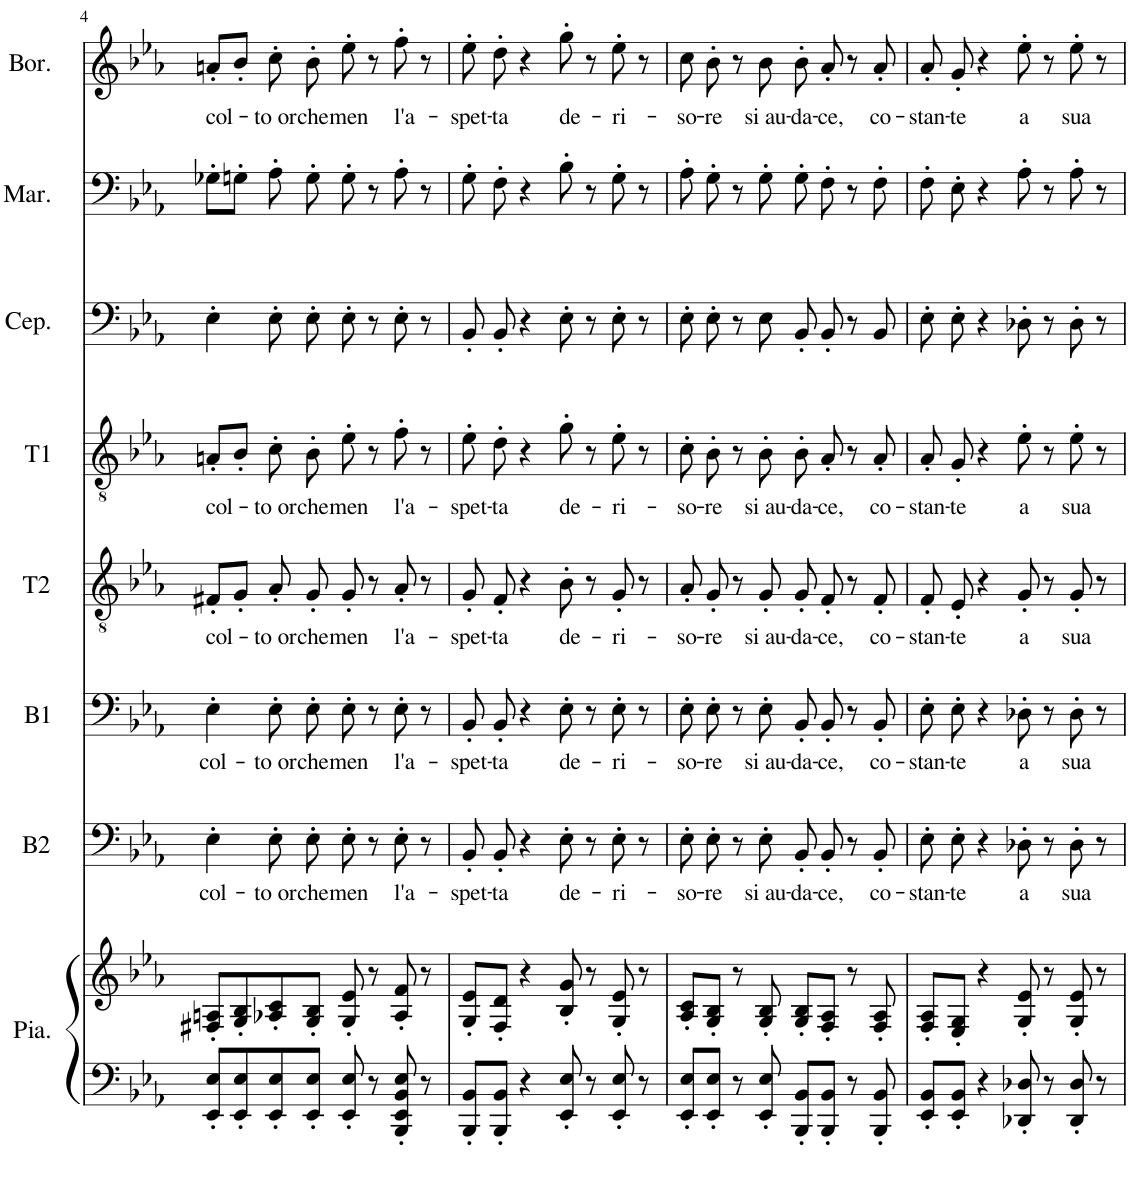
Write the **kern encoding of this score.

**kern	**kern	**kern	**text	**kern	**text	**kern	**text	**kern	**text	**kern	**kern	**kern	**text
*part8	*part8	*part7	*part7	*part6	*part6	*part5	*part5	*part4	*part4	*part3	*part2	*part1	*part1
*staff9	*staff8	*staff7	*staff7	*staff6	*staff6	*staff5	*staff5	*staff4	*staff4	*staff3	*staff2	*staff1	*staff1
*I"Piano	*	*I"Basse 2	*	*I"Basse 1	*	*I"Ténor 2	*	*I"Ténor 1	*	*I"Ceprano	*I"Marullo	*I"Borsa	*
*I'Pia.	*	*I'B2	*	*I'B1	*	*I'T2	*	*I'T1	*	*I'Cep.	*I'Mar.	*I'Bor.	*
!!LO:PB:g=z
*clefF4	*clefG2	*clefF4	*	*clefF4	*	*clefGv2	*	*clefGv2	*	*clefF4	*clefF4	*clefG2	*
*k[b-e-a-]	*k[b-e-a-]	*k[b-e-a-]	*	*k[b-e-a-]	*	*k[b-e-a-]	*	*k[b-e-a-]	*	*k[b-e-a-]	*k[b-e-a-]	*k[b-e-a-]	*
*M4/4	*M4/4	*M4/4	*	*M4/4	*	*M4/4	*	*M4/4	*	*M4/4	*M4/4	*M4/4	*
=4	=4	=4	=4	=4	=4	=4	=4	=4	=4	=4	=4	=4	=4
!	!	!	!LO:LY:b	!	!LO:LY:b	!	!LO:LY:b	!	!LO:LY:b	!	!	!	!LO:LY:b
8EE-/' 8E-/'L	8F#X/' 8An/'L	4E-'\	col-	4E-'\	col-	8F#X'/L	col-	8An'/L	col-	4E-'\	8G-X'\L	8an'/L	col-
8EE-/' 8E-/'	8G/' 8B-/'	.	.	.	.	8G'/J	.	8B-'/J	.	.	8Gn'\J	8b-'/J	.
!	!	!	!LO:LY:b	!	!LO:LY:b	!	!LO:LY:b	!	!LO:LY:b	!	!	!	!LO:LY:b
8EE-/' 8E-/'	8A-X/' 8c/'	8E-'\L	-to or	8E-'\L	-to or	8A-'/	-to or	8c'\	-to or	8E-'\L	8A-'\	8cc'\	-to or
!	!	!	!LO:LY:b	!	!LO:LY:b	!	!LO:LY:b	!	!LO:LY:b	!	!	!	!LO:LY:b
8EE-/' 8E-/'J	8G/' 8B-/'J	8E-'\J	che	8E-'\J	che	8G'/	che	8B-'\	che	8E-'\J	8G'\	8b-'\	che
!	!	!	!LO:LY:b	!	!LO:LY:b	!	!LO:LY:b	!	!LO:LY:b	!	!	!	!LO:LY:b
8EE-/' 8E-/'	8G/' 8e-/'	8E-'\	men	8E-'\	men	8G'/	men	8e-'\	men	8E-'\	8G'\	8ee-'\	men
8r	8r	8r	.	8r	.	8r	.	8r	.	8r	8r	8r	.
!	!	!	!LO:LY:b	!	!LO:LY:b	!	!LO:LY:b	!	!LO:LY:b	!	!	!	!LO:LY:b
8BBB-/' 8EE-/' 8BB-/' 8E-/'	8A-/' 8f/'	8E-'\	l'a-	8E-'\	l'a-	8A-'/	l'a-	8f'\	l'a-	8E-'\	8A-'\	8ff'\	l'a-
8r	8r	8r	.	8r	.	8r	.	8r	.	8r	8r	8r	.
=5	=5	=5	=5	=5	=5	=5	=5	=5	=5	=5	=5	=5	=5
!	!	!	!LO:LY:b	!	!LO:LY:b	!	!LO:LY:b	!	!LO:LY:b	!	!	!	!LO:LY:b
8BBB-/' 8BB-/'L	8G/' 8e-/'L	8BB-'/L	-spet-	8BB-'/L	-spet-	8G'/	-spet-	8e-'\	-spet-	8BB-'/L	8G'\	8ee-'\	-spet-
!	!	!	!LO:LY:b	!	!LO:LY:b	!	!LO:LY:b	!	!LO:LY:b	!	!	!	!LO:LY:b
8BBB-/' 8BB-/'J	8F/' 8d/'J	8BB-'/J	-ta	8BB-'/J	-ta	8F'/	-ta	8d'\	-ta	8BB-'/J	8F'\	8dd'\	-ta
4r	4r	4r	.	4r	.	4r	.	4r	.	4r	4r	4r	.
!	!	!	!LO:LY:b	!	!LO:LY:b	!	!LO:LY:b	!	!LO:LY:b	!	!	!	!LO:LY:b
8EE-/' 8E-/'	8B-/' 8g/'	8E-'\	de-	8E-'\	de-	8B-'\	de-	8g'\	de-	8E-'\	8B-'\	8gg'\	de-
8r	8r	8r	.	8r	.	8r	.	8r	.	8r	8r	8r	.
!	!	!	!LO:LY:b	!	!LO:LY:b	!	!LO:LY:b	!	!LO:LY:b	!	!	!	!LO:LY:b
8EE-/' 8E-/'	8G/' 8e-/'	8E-'\	-ri-	8E-'\	-ri-	8G'/	-ri-	8e-'\	-ri-	8E-'\	8G'\	8ee-'\	-ri-
8r	8r	8r	.	8r	.	8r	.	8r	.	8r	8r	8r	.
=6	=6	=6	=6	=6	=6	=6	=6	=6	=6	=6	=6	=6	=6
!	!	!	!LO:LY:b	!	!LO:LY:b	!	!LO:LY:b	!	!LO:LY:b	!	!	!	!LO:LY:b
8EE-/' 8E-/'L	8A-/' 8c/'L	8E-'\L	-so-	8E-'\L	-so-	8A-'/	-so-	8c'\	-so-	8E-'\L	8A-'\	8cc\	-so-
!	!	!	!LO:LY:b	!	!LO:LY:b	!	!LO:LY:b	!	!LO:LY:b	!	!	!	!LO:LY:b
8EE-/' 8E-/'J	8G/' 8B-/'J	8E-'\J	-re	8E-'\J	-re	8G'/	-re	8B-'\	-re	8E-'\J	8G'\	8b-'\	-re
8r	8r	8r	.	8r	.	8r	.	8r	.	8r	8r	8r	.
!	!	!	!LO:LY:b	!	!LO:LY:b	!	!LO:LY:b	!	!LO:LY:b	!	!	!	!LO:LY:b
8EE-/' 8E-/'	8G/' 8B-/'	8E-'\	si au-	8E-'\	si au-	8G'/	si au-	8B-'\	si au-	8E-\	8G'\	8b-\	si au-
!	!	!	!LO:LY:b	!	!LO:LY:b	!	!LO:LY:b	!	!LO:LY:b	!	!	!	!LO:LY:b
8BBB-/' 8BB-/'L	8G/' 8B-/'L	8BB-'/L	-da-	8BB-'/L	-da-	8G'/	-da-	8B-'\	-da-	8BB-'/L	8G'\	8b-'\	-da-
!	!	!	!LO:LY:b	!	!LO:LY:b	!	!LO:LY:b	!	!LO:LY:b	!	!	!	!LO:LY:b
8BBB-/' 8BB-/'J	8F/' 8A-/'J	8BB-'/J	-ce,	8BB-'/J	-ce,	8F'/	-ce,	8A-'/	-ce,	8BB-'/J	8F'\	8a-'/	-ce,
8r	8r	8r	.	8r	.	8r	.	8r	.	8r	8r	8r	.
!	!	!	!LO:LY:b	!	!LO:LY:b	!	!LO:LY:b	!	!LO:LY:b	!	!	!	!LO:LY:b
8BBB-/' 8BB-/'	8F/' 8A-/'	8BB-'/	co-	8BB-'/	co-	8F'/	co-	8A-'/	co-	8BB-/	8F'\	8a-'/	co-
=7	=7	=7	=7	=7	=7	=7	=7	=7	=7	=7	=7	=7	=7
!	!	!	!LO:LY:b	!	!LO:LY:b	!	!LO:LY:b	!	!LO:LY:b	!	!	!	!LO:LY:b
8EE-/' 8BB-/'L	8F/' 8A-/'L	8E-'\L	-stan-	8E-'\L	-stan-	8F'/	-stan-	8A-'/	-stan-	8E-'\L	8F'\	8a-'/	-stan-
!	!	!	!LO:LY:b	!	!LO:LY:b	!	!LO:LY:b	!	!LO:LY:b	!	!	!	!LO:LY:b
8EE-/' 8BB-/'J	8E-/' 8G/'J	8E-'\J	-te	8E-'\J	-te	8E-'/	-te	8G'/	-te	8E-'\J	8E-'\	8g'/	-te
4r	4r	4r	.	4r	.	4r	.	4r	.	4r	4r	4r	.
!	!	!	!LO:LY:b	!	!LO:LY:b	!	!LO:LY:b	!	!LO:LY:b	!	!	!	!LO:LY:b
8DD-X/' 8D-X/'	8G/' 8e-/'	8D-X'\	a	8D-X'\	a	8G'/	a	8e-'\	a	8D-X'\	8A-'\	8ee-'\	a
8r	8r	8r	.	8r	.	8r	.	8r	.	8r	8r	8r	.
!	!	!	!LO:LY:b	!	!LO:LY:b	!	!LO:LY:b	!	!LO:LY:b	!	!	!	!LO:LY:b
8DD-/' 8D-/'	8G/' 8e-/'	8D-'\	sua	8D-'\	sua	8G'/	sua	8e-'\	sua	8D-'\	8A-'\	8ee-'\	sua
8r	8r	8r	.	8r	.	8r	.	8r	.	8r	8r	8r	.
=	=	=	=	=	=	=	=	=	=	=	=	=	=
*-	*-	*-	*-	*-	*-	*-	*-	*-	*-	*-	*-	*-	*-
